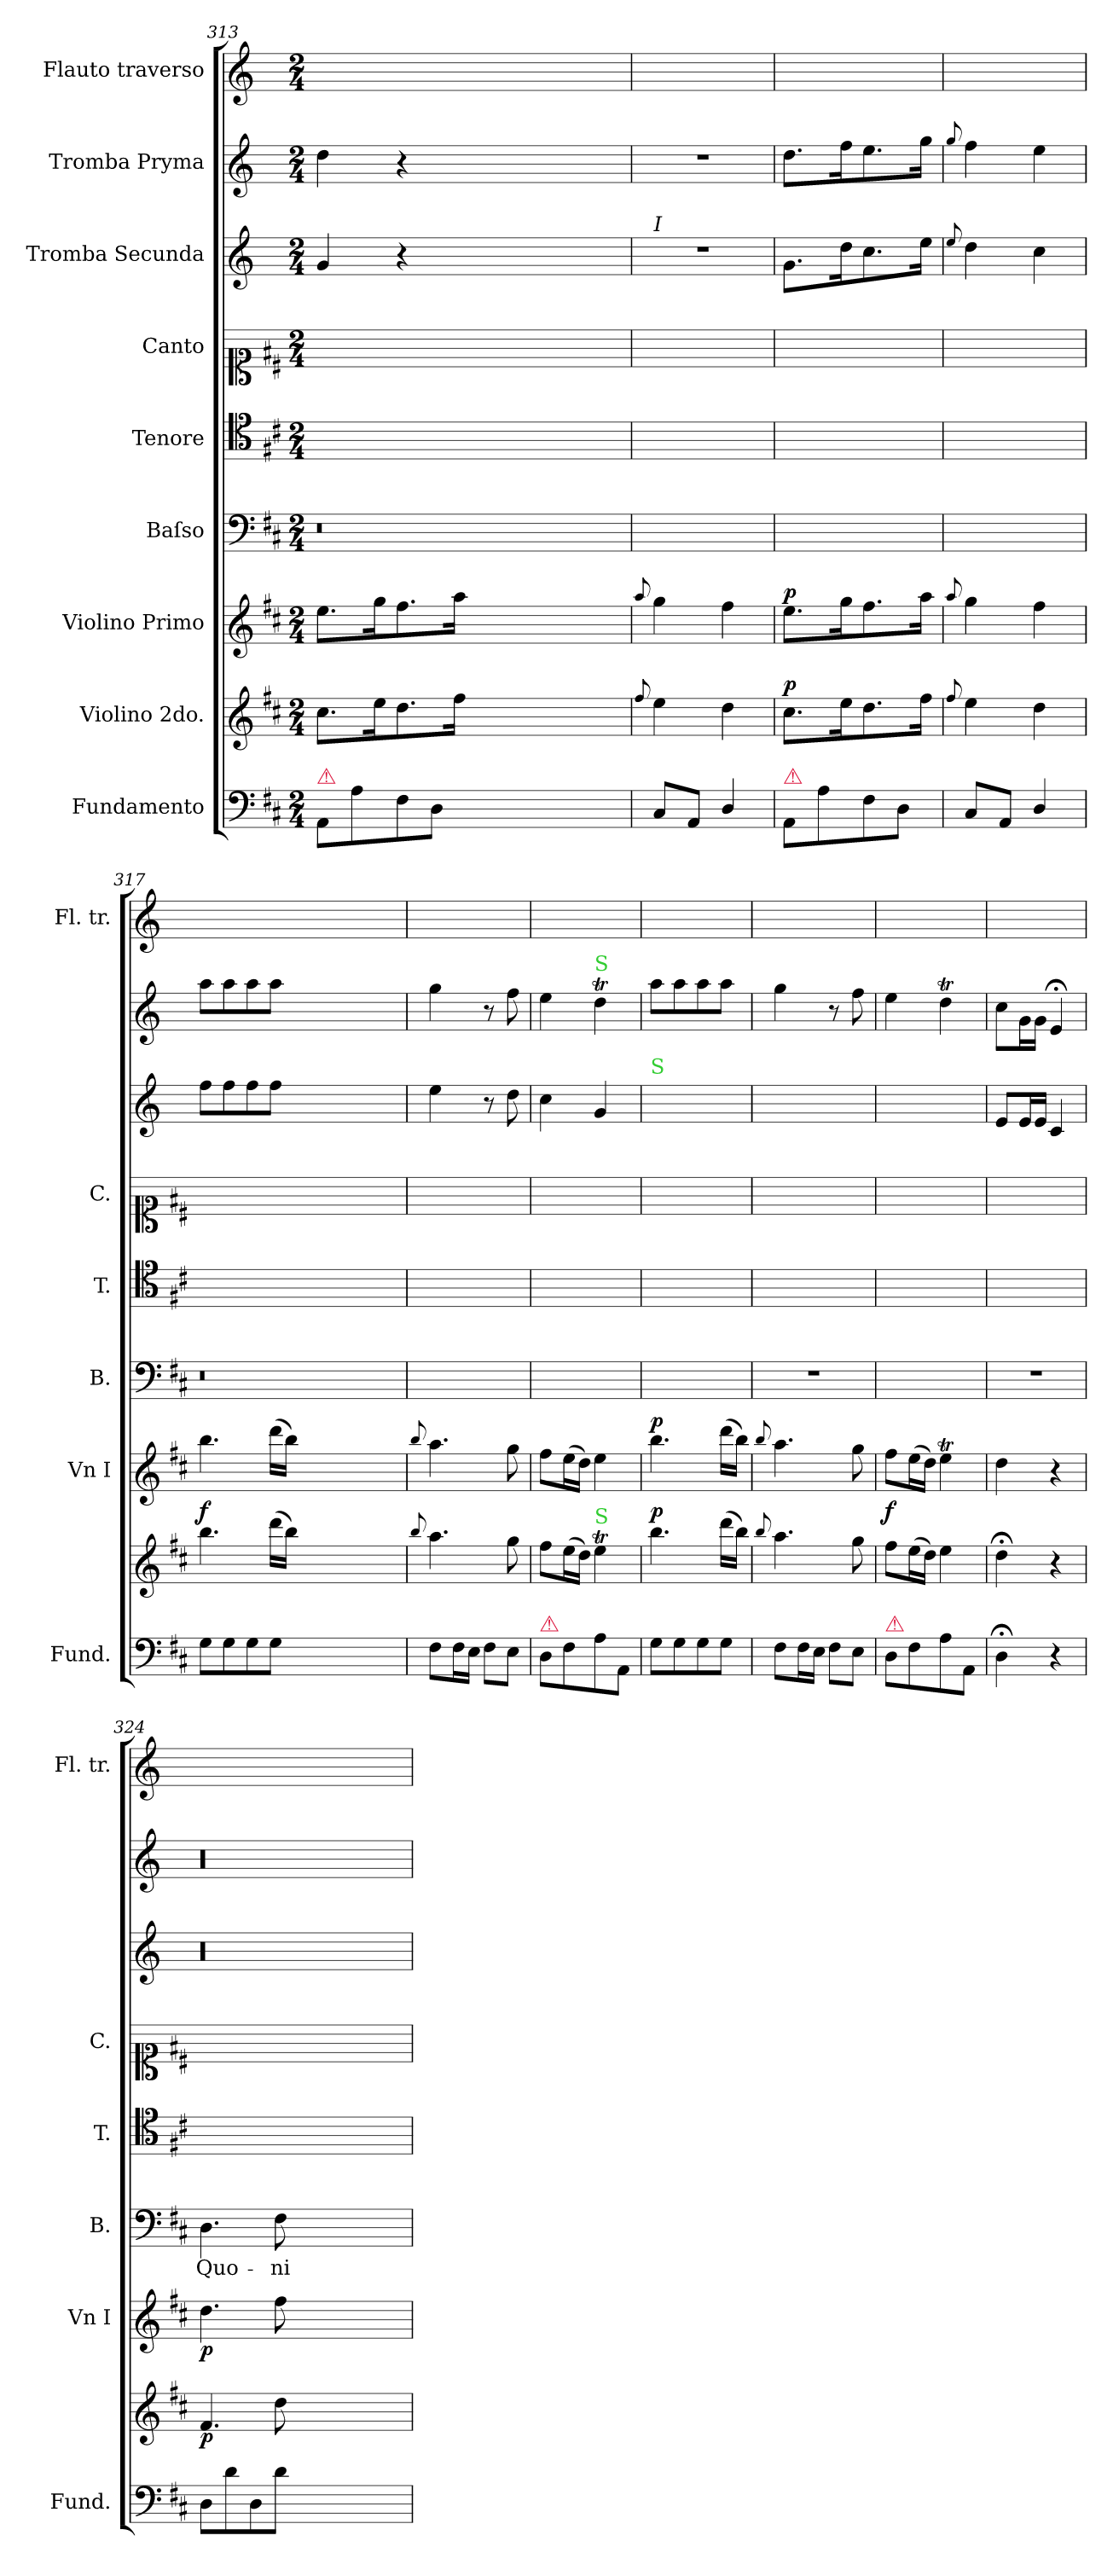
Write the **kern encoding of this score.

**kern	**dynam	**kern	**dynam	**kern	**dynam	**kern	**text	**kern	**kern	**kern	**kern	**kern
*part9	*part9	*part8	*part8	*part7	*part7	*part6	*part6	*part5	*part4	*part3	*part2	*part1
*staff9	*staff9	*staff8	*staff8	*staff7	*staff7	*staff6	*staff6	*staff5	*staff4	*staff3	*staff2	*staff1
*I"Fundamento	*	*I"Violino 2do.	*	*I"Violino Primo	*	*I"Baſso	*	*I"Tenore	*I"Canto	*I"Tromba Secunda	*I"Tromba Pryma	*I"Flauto traverso
*I'Fund.	*	*	*	*I'Vn I	*	*I'B.	*	*I'T.	*I'C.	*	*	*I'Fl. tr.
*clefF4	*	*clefG2	*	*clefG2	*	*clefF4	*	*clefC4	*clefC1	*clefG2	*clefG2	*clefG2
*	*	*	*	*	*	*	*	*	*	*ITrd-1c-2	*ITrd-1c-2	*
*k[f#c#]	*	*k[f#c#]	*	*k[f#c#]	*	*k[f#c#]	*	*k[f#c#]	*k[f#c#]	*k[f#c#]	*k[f#c#]	*k[]
*M2/4	*	*M2/4	*	*M2/4	*	*M2/4	*	*M2/4	*M2/4	*M2/4	*M2/4	*M2/4
=313	=313	=313	=313	=313	=313	=313	=313	=313	=313	=313	=313	=313
!LO:TX:a:color=crimson:t=⚠	!	!	!	!	!	!	!	!	!	!	!	!
8AA/L	.	8.cc#\L	.	8.ee\L	.	0r	.	2ryy	2ryy	4a/	4ee\	2ryy
8A\	.	.	.	.	.	.	.	.	.	.	.	.
.	.	16ee\K	.	16gg\K	.	.	.	.	.	.	.	.
8F#\	.	8.dd\	.	8.ff#\	.	.	.	.	.	4r	4r	.
8D\J	.	.	.	.	.	.	.	.	.	.	.	.
.	.	16ff#\Jk	.	16aa\Jk	.	.	.	.	.	.	.	.
1.ryy	.	1.ryy	.	1.ryy	.	.	.	1.ryy	1.ryy	1.ryy	1.ryy	1.ryy
=314	=314	=314	=314	=314	=314	=314	=314	=314	=314	=314	=314	=314
.	.	8qqff#/	.	8qqaa/	.	.	.	.	.	.	.	.
!	!	!	!	!	!	!	!	!	!	!LO:TX:a:i:t=I	!	!
!	!	!	!	!	!	!	!	!	!	!LO:N:vis=0	!	!
8C#/L	.	4ee\	.	4gg\	.	2ryy	.	2ryy	2ryy	2r	2r	2ryy
8AA/J	.	.	.	.	.	.	.	.	.	.	.	.
4D/	.	4dd\	.	4ff#\	.	.	.	.	.	.	.	.
=315	=315	=315	=315	=315	=315	=315	=315	=315	=315	=315	=315	=315
!LO:TX:a:color=crimson:t=⚠	!	!	!	!	!	!	!	!	!	!	!	!
!	!LO:DY:a	!	!LO:DY:a	!	!LO:DY:a	!	!	!	!	!	!	!
8AA/L	p&colon;	8.cc#\L	p	8.ee\L	p	2ryy	.	2ryy	2ryy	8.a\L	8.ee\L	2ryy
8A\	.	.	.	.	.	.	.	.	.	.	.	.
.	.	16ee\K	.	16gg\K	.	.	.	.	.	16ee\K	16gg\K	.
8F#\	.	8.dd\	.	8.ff#\	.	.	.	.	.	8.dd\	8.ff#\	.
8D\J	.	.	.	.	.	.	.	.	.	.	.	.
.	.	16ff#\Jk	.	16aa\Jk	.	.	.	.	.	16ff#\Jk	16aa\Jk	.
=316	=316	=316	=316	=316	=316	=316	=316	=316	=316	=316	=316	=316
.	.	8qqff#/	.	8qqaa/	.	.	.	.	.	8qqff#/	8qqaa/	.
8C#/L	.	4ee\	.	4gg\	.	2ryy	.	2ryy	2ryy	4ee\	4gg\	2ryy
8AA/J	.	.	.	.	.	.	.	.	.	.	.	.
4D/	.	4dd\	.	4ff#\	.	.	.	.	.	4dd\	4ff#\	.
=317	=317	=317	=317	=317	=317	=317	=317	=317	=317	=317	=317	=317
!	!LO:DY:a	!	!LO:DY:a	!	!	!	!	!	!	!	!	!
8G\L	f&colon;	4.bb\	f	4.bb\	.	0r	.	2ryy	2ryy	8gg\L	8bb\L	2ryy
8G\	.	.	.	.	.	.	.	.	.	8gg\	8bb\	.
8G\	.	.	.	.	.	.	.	.	.	8gg\	8bb\	.
8G\J	.	(16ddd\LL	.	(16ddd\LL	.	.	.	.	.	8gg\J	8bb\J	.
.	.	16bb\JJ)	.	16bb\JJ)	.	.	.	.	.	.	.	.
1.ryy	.	1.ryy	.	1.ryy	.	.	.	1.ryy	1.ryy	1.ryy	1.ryy	1.ryy
=318	=318	=318	=318	=318	=318	=318	=318	=318	=318	=318	=318	=318
.	.	8qqbb/	.	8qqbb/	.	.	.	.	.	.	.	.
8F#\L	.	4.aa\	.	4.aa\	.	2ryy	.	2ryy	2ryy	4ff#\	4aa\	2ryy
16F#\L	.	.	.	.	.	.	.	.	.	.	.	.
16E\JJ	.	.	.	.	.	.	.	.	.	.	.	.
8F#\L	.	.	.	.	.	.	.	.	.	8r	8r	.
8E\J	.	8gg\	.	8gg\	.	.	.	.	.	8ee\	8gg\	.
=319	=319	=319	=319	=319	=319	=319	=319	=319	=319	=319	=319	=319
!LO:TX:a:color=crimson:t=⚠	!	!	!	!	!	!	!	!	!	!	!	!
8D\L	.	8ff#\L	.	8ff#\L	.	2ryy	.	2ryy	2ryy	4dd\	4ff#\	2ryy
8F#\	.	(16ee\L	.	(16ee\L	.	.	.	.	.	.	.	.
.	.	16dd\JJ)	.	16dd\JJ)	.	.	.	.	.	.	.	.
!	!	!	!	!	!	!	!	!	!	!	!LO:TX:a:color=limegreen:t=S	!
!	!	!LO:TX:a:color=limegreen:t=S	!	!	!	!	!	!	!	!	!	!
8A\	.	4eeT\	.	4ee\	.	.	.	.	.	4a/	4eeT\	.
8AA/J	.	.	.	.	.	.	.	.	.	.	.	.
=320	=320	=320	=320	=320	=320	=320	=320	=320	=320	=320	=320	=320
!	!	!	!	!	!	!	!	!	!	!LO:TX:a:color=limegreen:t=S	!	!
!	!LO:DY:a	!	!LO:DY:a	!	!LO:DY:a	!	!	!	!	!	!	!
8G\L	p&colon;	4.bb\	p	4.bb\	p	2ryy	.	2ryy	2ryy	8gg\Lyy	8bb\L	2ryy
8G\	.	.	.	.	.	.	.	.	.	8gg\yy	8bb\	.
8G\	.	.	.	.	.	.	.	.	.	8gg\yy	8bb\	.
8G\J	.	(16ddd\LL	.	(16ddd\LL	.	.	.	.	.	8gg\Jyy	8bb\J	.
.	.	16bb\JJ)	.	16bb\JJ)	.	.	.	.	.	.	.	.
=321	=321	=321	=321	=321	=321	=321	=321	=321	=321	=321	=321	=321
.	.	8qqbb/	.	8qqbb/	.	.	.	.	.	.	.	.
!	!	!	!	!	!	!LO:N:vis=0	!	!	!	!	!	!
8F#\L	.	4.aa\	.	4.aa\	.	2r	.	2ryy	2ryy	4ff#\yy	4aa\	2ryy
16F#\L	.	.	.	.	.	.	.	.	.	.	.	.
16E\JJ	.	.	.	.	.	.	.	.	.	.	.	.
8F#\L	.	.	.	.	.	.	.	.	.	8ryy	8r	.
8E\J	.	8gg\	.	8gg\	.	.	.	.	.	8ee\yy	8gg\	.
=322	=322	=322	=322	=322	=322	=322	=322	=322	=322	=322	=322	=322
!LO:TX:a:color=crimson:t=⚠	!	!	!	!	!	!	!	!	!	!	!	!
!	!	!	!LO:DY:a	!	!	!	!	!	!	!	!	!
8D\L	.	8ff#\L	f	8ff#\L	.	2ryy	.	2ryy	2ryy	4dd\yy	4ff#\	2ryy
8F#\	.	(16ee\L	.	(16ee\L	.	.	.	.	.	.	.	.
.	.	16dd\JJ)	.	16dd\JJ)	.	.	.	.	.	.	.	.
8A\	.	4ee\	.	4eeT\	.	.	.	.	.	4a/yy	4eeT\	.
8AA/J	.	.	.	.	.	.	.	.	.	.	.	.
=323	=323	=323	=323	=323	=323	=323	=323	=323	=323	=323	=323	=323
4D;<;\	.	4dd;<\	.	4dd\	.	2r	.	2ryy	2ryy	8f#/L	8dd\L	2ryy
.	.	.	.	.	.	.	.	.	.	16f#/L	16a\L	.
.	.	.	.	.	.	.	.	.	.	16f#/JJ	16a\JJ	.
4r	.	4r	.	4r	.	.	.	.	.	4d/	4f#;<;/	.
=324	=324	=324	=324	=324	=324	=324	=324	=324	=324	=324	=324	=324
!	!	!	!	!	!	!	!	!	!	!LO:N:vis=00	!LO:N:vis=00	!
8D\L	.	4.f#/	p	4.dd\	p	4.D\	Quo-	2ryy	2ryy	0r	0r	2ryy
8d\	.	.	.	.	.	.	.	.	.	.	.	.
8D\	.	.	.	.	.	.	.	.	.	.	.	.
8d\J	.	8dd\	.	8ff#\	.	8F#\	-ni-	.	.	.	.	.
1.ryy	.	1.ryy	.	1.ryy	.	1.ryy	.	1.ryy	1.ryy	.	.	1.ryy
=	=	=	=	=	=	=	=	=	=	=	=	=
*-	*-	*-	*-	*-	*-	*-	*-	*-	*-	*-	*-	*-
